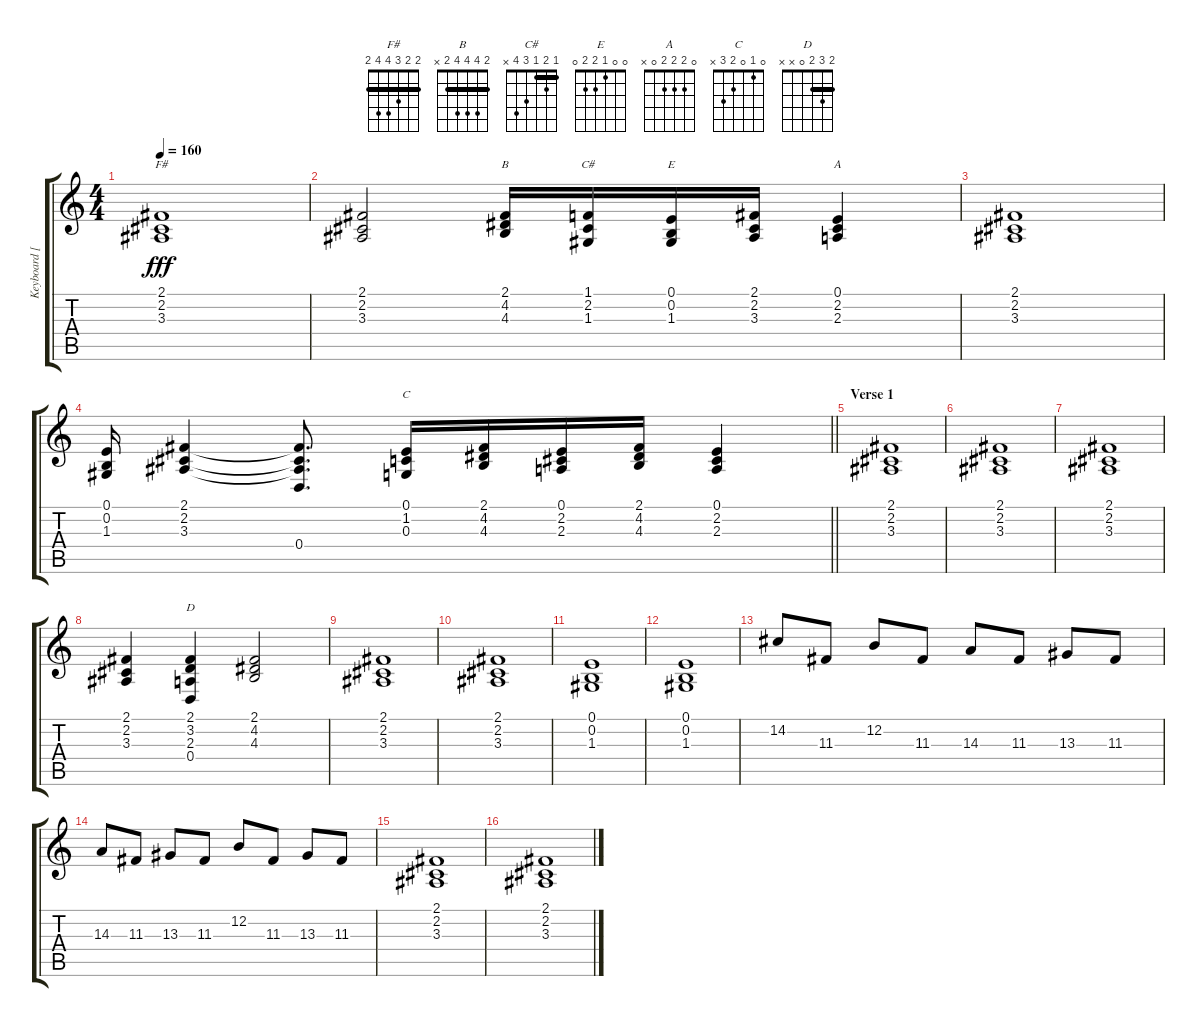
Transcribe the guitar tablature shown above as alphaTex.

\track ("Keyboard [Right Hand]" "Keyboard [") {instrument electricgrandpiano}
\staff {score tabs}
\tuning (E4 B3 G3 D3 A2 E2) {hide}
\chord ("F#" 2 2 3 4 4 2) {barre 2}
\chord ("B" 2 4 4 4 2 x) {barre 2}
\chord ("C#" 1 2 1 3 4 x) {barre 1}
\chord ("E" 0 0 1 2 2 0)
\chord ("A" 0 2 2 2 0 x)
\chord ("C" 0 1 0 2 3 x)
\chord ("D" 2 3 2 0 x x) {barre 2}
\ts (4 4)
\tempo 160
\clef g2
\ks c
(2.1 2.2 3.3).1{ch "F#" dy fff} |
(2.1 2.2 3.3).2 (2.1 4.2 4.3).16{ch "B"} (1.1 2.2 1.3).16{ch "C#"} (0.1 0.2 1.3).16{ch "E"} (2.1 2.2 3.3).16 (0.1 2.2 2.3).4{ch "A"} |
(2.1 2.2 3.3).1 |
\barLineRight lightlight
(0.1 0.2 1.3).16 (2.1 2.2 3.3).4 (2.1{t} 2.2{t} 3.3{t} 0.4).8{d} (0.1 1.2 0.3).16{ch "C"} (2.1 4.2 4.3).16 (0.1 2.2 2.3).16 (2.1 4.2 4.3).16 (0.1 2.2 2.3).4 |
\section ("" "Verse 1")
(2.1 2.2 3.3).1{volume 9} |
(2.1 2.2 3.3).1 |
(2.1 2.2 3.3).1 |
(2.1 2.2 3.3).4 (2.1 3.2 2.3 0.4).4{ch "D"} (2.1 4.2 4.3).2 |
(2.1 2.2 3.3).1 |
(2.1 2.2 3.3).1 |
(0.1 0.2 1.3).1 |
(0.1 0.2 1.3).1 |
14.2.8 11.3.8 12.2.8 11.3.8 14.3.8 11.3.8 13.3.8 11.3.8 |
14.3.8 11.3.8 13.3.8 11.3.8 12.2.8 11.3.8 13.3.8 11.3.8 |
(2.1 2.2 3.3).1 |
(2.1 2.2 3.3).1
